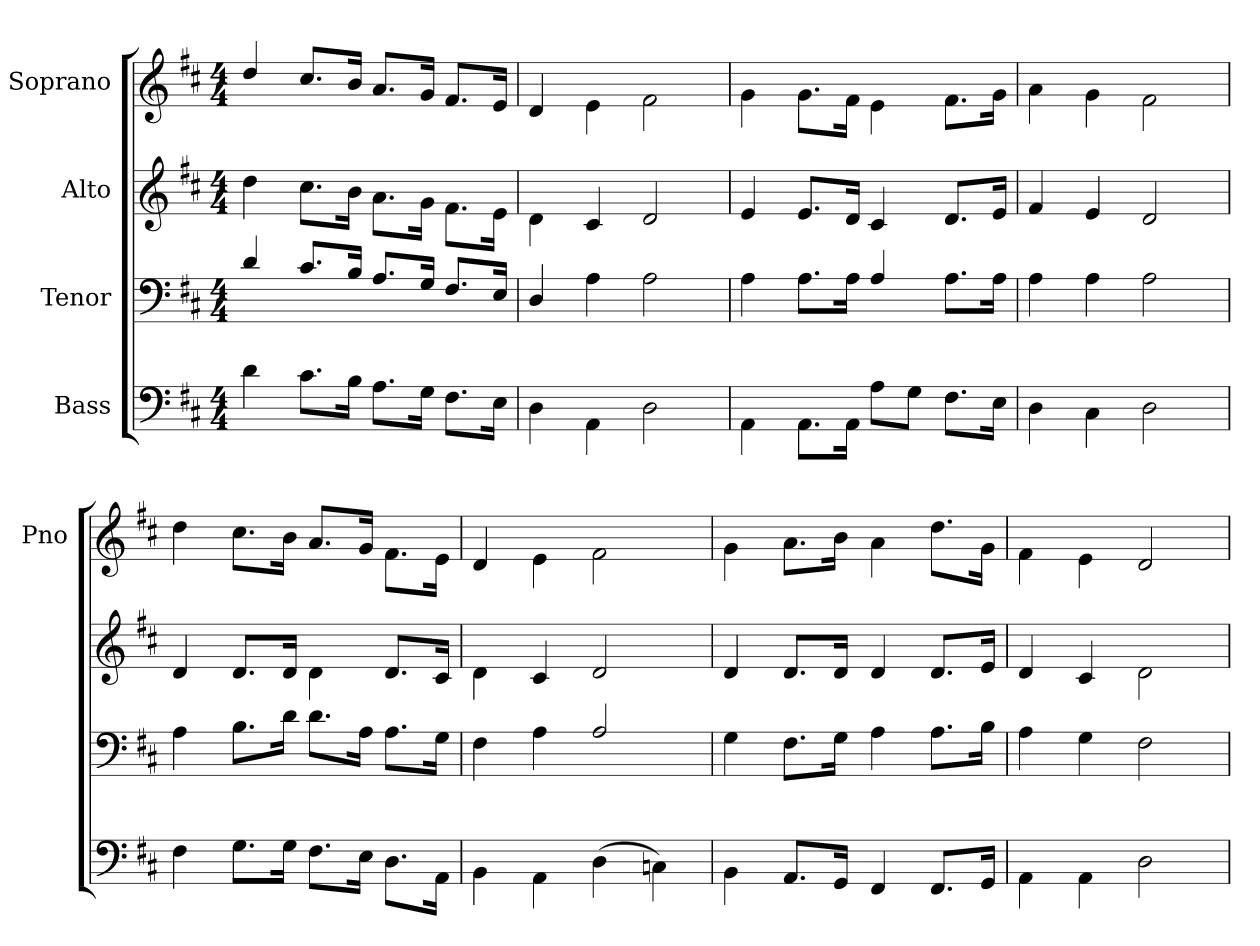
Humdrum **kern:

**kern	**kern	**kern	**kern
*part4	*part3	*part2	*part1
*staff4	*staff3	*staff2	*staff1
*I"Bass	*I"Tenor	*I"Alto	*I"Soprano
*	*	*	*I'Pno
*clefF4	*clefF4	*clefG2	*clefG2
*k[f#c#]	*k[f#c#]	*k[f#c#]	*k[f#c#]
*D:	*D:	*D:	*D:
*M4/4	*M4/4	*M4/4	*M4/4
=	=	=	=
4d\	4d/	4dd\	4dd/
8.c#\L	8.c#/L	8.cc#\L	8.cc#/L
16B\Jk	16B/Jk	16b\Jk	16b/Jk
8.A\L	8.A/L	8.a\L	8.a/L
16G\Jk	16G/Jk	16g\Jk	16g/Jk
8.F#\L	8.F#/L	8.f#\L	8.f#/L
16E\Jk	16E/Jk	16e\Jk	16e/Jk
=	=	=	=
4D\	4D/	4d\	4d/
4AA\	4A\	4c#/	4e\
2D\	2A\	2d/	2f#\
=	=	=	=
4AA\	4A\	4e/	4g\
8.AA\L	8.A\L	8.e/L	8.g\L
16AA\Jk	16A\Jk	16d/Jk	16f#\Jk
8A\L	4A/	4c#/	4e\
8G\J	.	.	.
8.F#\L	8.A\L	8.d/L	8.f#\L
16E\Jk	16A\Jk	16e/Jk	16g\Jk
=	=	=	=
4D\	4A\	4f#/	4a\
4C#\	4A\	4e/	4g\
2D\	2A\	2d/	2f#\
=	=	=	=
4F#\	4A\	4d/	4dd\
8.G\L	8.B\L	8.d/L	8.cc#\L
16G\Jk	16d\Jk	16d/Jk	16b\Jk
8.F#\L	8.d\L	4d\	8.a/L
16E\Jk	16A\Jk	.	16g/Jk
8.D\L	8.A\L	8.d/L	8.f#\L
16AA\Jk	16G\Jk	16c#/Jk	16e\Jk
=	=	=	=
4BB\	4F#\	4d\	4d/
4AA\	4A\	4c#/	4e\
(<4D\	2A/	2d/	2f#\
4Cn\)	.	.	.
=	=	=	=
4BB\	4G\	4d/	4g\
8.AA/L	8.F#\L	8.d/L	8.a\L
16GG/Jk	16G\Jk	16d/Jk	16b\Jk
=-	=-	=-	=-
4FF#/	4A\	4d/	4a\
8.FF#/L	8.A\L	8.d/L	8.dd\L
16GG/Jk	16B\Jk	16e/Jk	16g\Jk
=	=	=	=
4AA\	4A\	4d/	4f#\
4AA\	4G\	4c#/	4e\
2D\	2F#\	2d\	2d/
=	=	=	=
*-	*-	*-	*-
